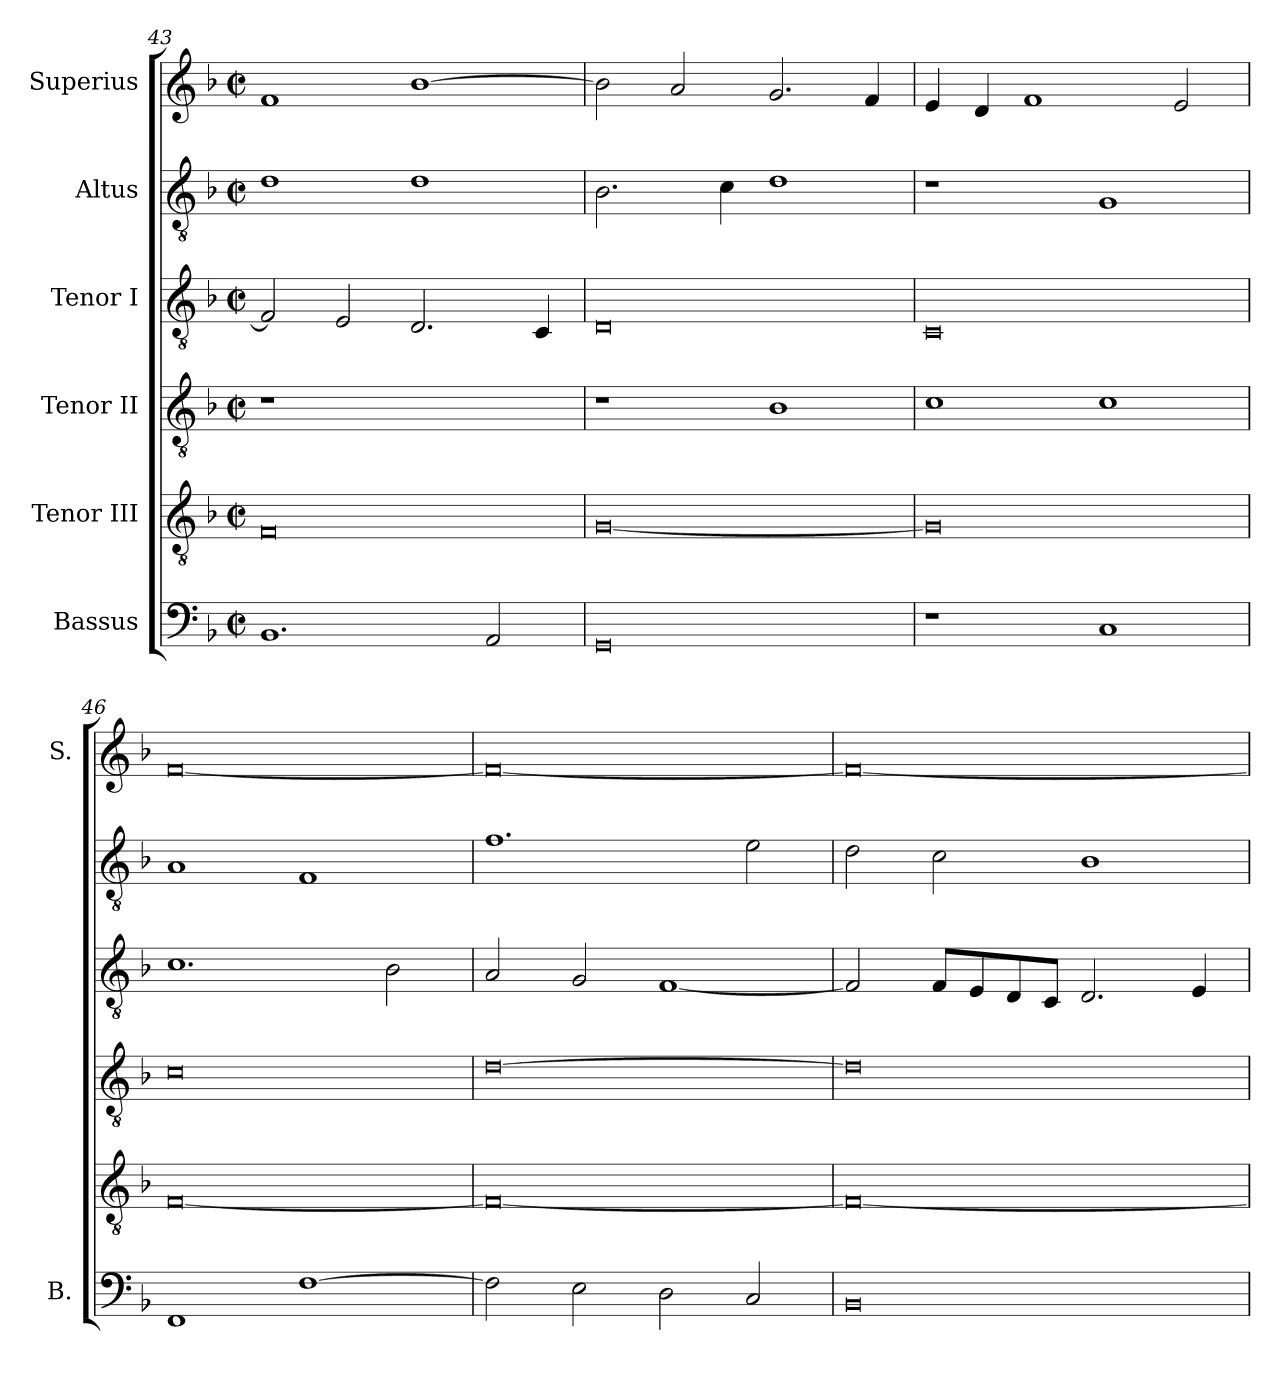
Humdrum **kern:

**kern	**kern	**kern	**kern	**kern	**kern
*part6	*part5	*part4	*part3	*part2	*part1
*staff6	*staff5	*staff4	*staff3	*staff2	*staff1
*I"Bassus	*I"Tenor III	*I"Tenor II	*I"Tenor I	*I"Altus	*I"Superius
*I'B.	*	*	*	*	*I'S.
*clefF4	*clefGv2	*clefGv2	*clefGv2	*clefGv2	*clefG2
*	*ITrd7c12	*ITrd7c12	*ITrd7c12	*ITrd7c12	*
*k[b-]	*k[b-]	*k[b-]	*k[b-]	*k[b-]	*k[b-]
*F:	*F:	*F:	*F:	*F:	*F:
*M2/2	*M2/2	*M2/2	*M2/2	*M2/2	*M2/2
*met(c|)	*met(c|)	*met(c|)	*met(c|)	*met(c|)	*met(c|)
=43	=43	=43	=43	=43	=43
!	!	!LO:N:vis=1	!	!	!
1.BB-i	0FFi	1r	2FFi/]	1Di	1fi
.	.	.	2EEi/	.	.
.	.	1ryy	2.DDi/	1Di	[>1b-i
2AAi/	.	.	.	.	.
.	.	.	4CCi/	.	.
=44	=44	=44	=44	=44	=44
0GGi	[<0GGi	1r	0DDi	2.BB-i\	2b-i\]
.	.	.	.	.	2ai/
.	.	.	.	4Ci\	.
.	.	1BB-i	.	1Di	2.gi/
.	.	.	.	.	4fi/
=45	=45	=45	=45	=45	=45
1r	0GGi]	1Ci	0CCi	1r	4ei/
.	.	.	.	.	4di/
.	.	.	.	.	1fi
1Ci	.	1Ci	.	1GGi	.
.	.	.	.	.	2ei/
!!LO:LB:g=z
=46	=46	=46	=46	=46	=46
1FFi	[<0FFi	0Ci	1.Ci	1AAi	[<0fi
[>1Fi	.	.	.	1FFi	.
.	.	.	2BB-i\	.	.
=47	=47	=47	=47	=47	=47
2Fi\]	0FFi_<	[>0Di	2AAi/	1.Fi	0fi_<
2Ei\	.	.	2GGi/	.	.
2Di\	.	.	[<1FFi	.	.
2Ci/	.	.	.	2Ei\	.
=48	=48	=48	=48	=48	=48
0BB-i	0FFi_<	0Di]	2FFi/]	2Di\	0fi_<
.	.	.	8FFi/L	2Ci\	.
.	.	.	8EEi/	.	.
.	.	.	8DDi/	.	.
.	.	.	8CCi/J	.	.
.	.	.	2.DDi/	1BB-i	.
.	.	.	4EEi/	.	.
=	=	=	=	=	=
*-	*-	*-	*-	*-	*-
